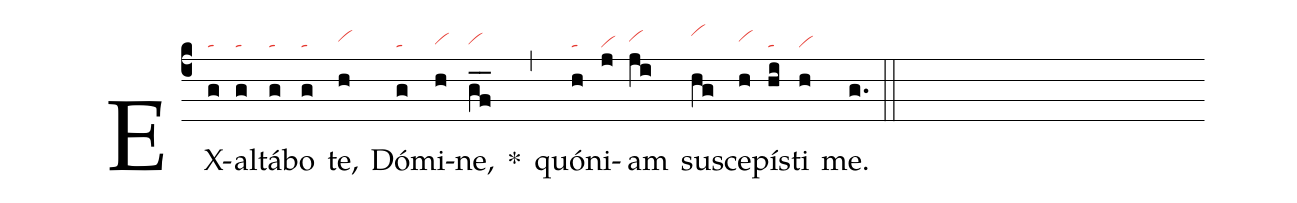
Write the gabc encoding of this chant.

nabc-lines:1;
%%
(c4)
EX(g|ta)al(g|ta)tá(g|ta)bo(g|ta) te,(h|vihh) Dó(g|ta)mi(h|vihg)ne,(gf__|vihg) *(,)
quón(h|ta)i(j|vi)am(ji|vihh) su(hg|vihj)sce(h|vihh)pís(hi|ta)ti(h|vi) me.(g.) (::)
